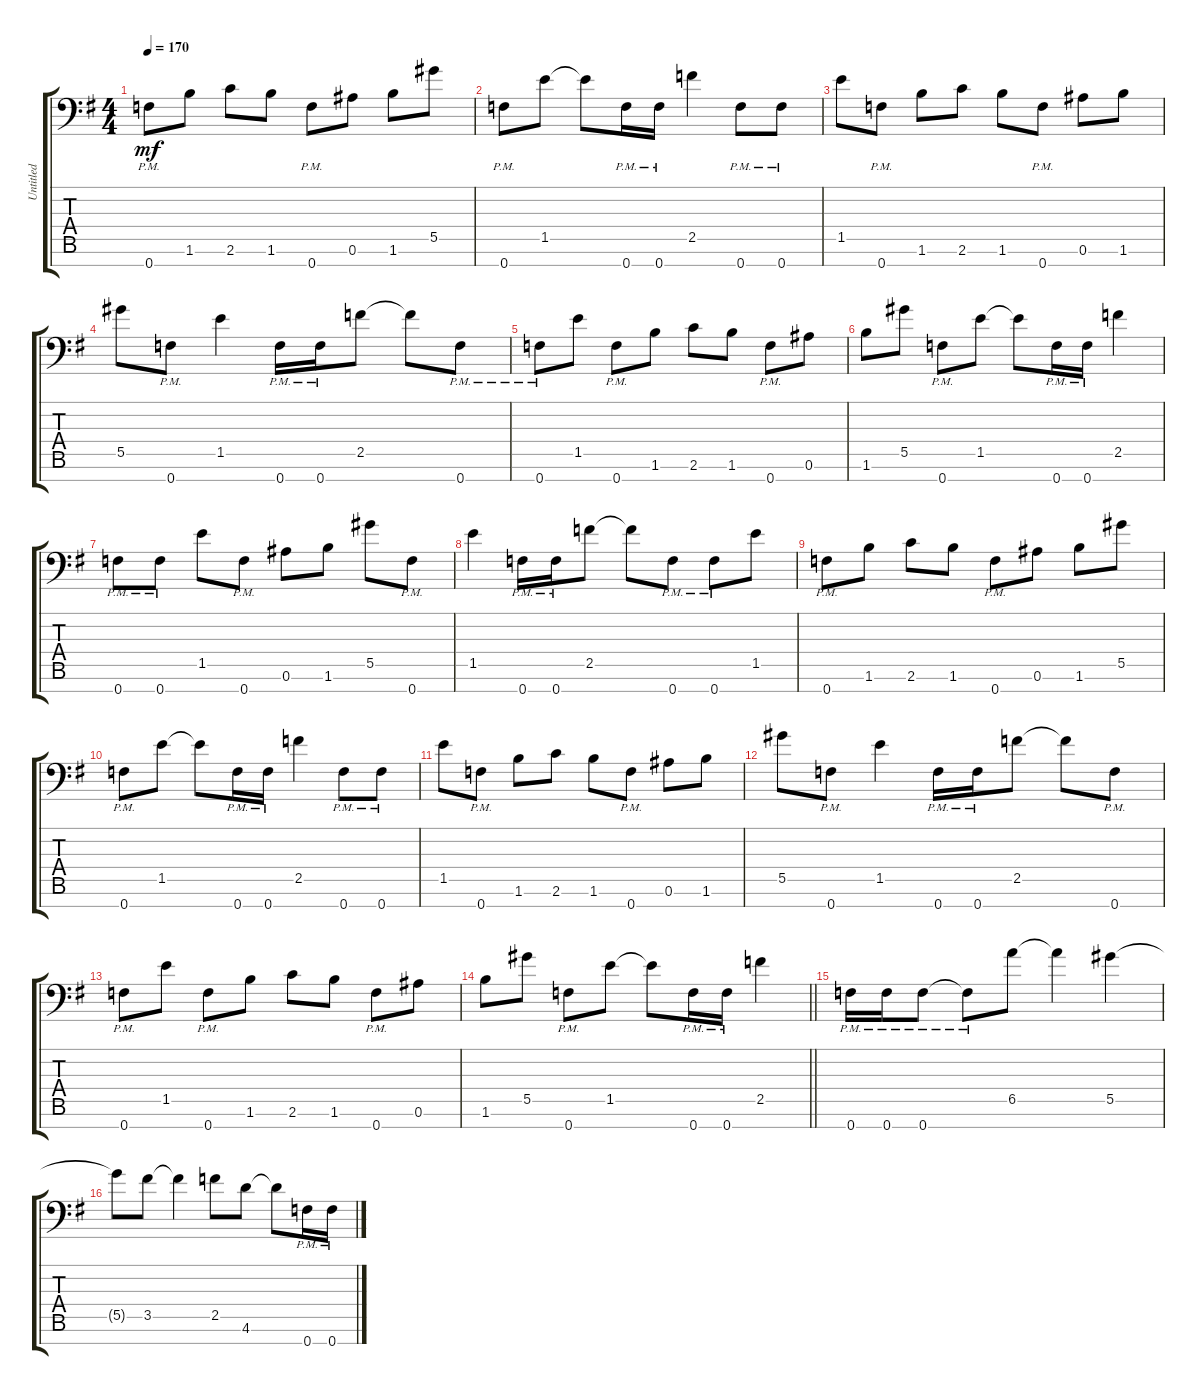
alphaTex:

\track ("Untitled" "Untitled") {instrument distortionguitar}
\staff {score tabs}
\tuning (Bb3 F3 Db3 Ab2 Eb2 Bb1 F1) {hide}
\ts (4 4)
\tempo 170
\clef f4
\ks g
0.7{pm}.8{ot 8vb dy mf} 1.6.8{ot 8vb} 2.6.8{ot 8vb} 1.6.8{ot 8vb} 0.7{pm}.8{ot 8vb} 0.6.8{ot 8vb} 1.6.8{ot 8vb} 5.5.8{ot 8vb} |
0.7{pm}.8{ot 8vb} 1.5.8{ot 8vb} 1.5{t}.8{ot 8vb} 0.7{pm}.16{ot 8vb} 0.7{pm}.16{ot 8vb} 2.5.4{ot 8vb} 0.7{pm}.8{ot 8vb} 0.7{pm}.8{ot 8vb} |
1.5.8{ot 8vb} 0.7{pm}.8{ot 8vb} 1.6.8{ot 8vb} 2.6.8{ot 8vb} 1.6.8{ot 8vb} 0.7{pm}.8{ot 8vb} 0.6.8{ot 8vb} 1.6.8{ot 8vb} |
5.5.8{ot 8vb} 0.7{pm}.8{ot 8vb} 1.5.4{ot 8vb} 0.7{pm}.16{ot 8vb} 0.7{pm}.16{ot 8vb} 2.5.8{ot 8vb} 2.5{t}.8{ot 8vb} 0.7{pm}.8{ot 8vb} |
0.7{pm}.8{ot 8vb} 1.5.8{ot 8vb} 0.7{pm}.8{ot 8vb} 1.6.8{ot 8vb} 2.6.8{ot 8vb} 1.6.8{ot 8vb} 0.7{pm}.8{ot 8vb} 0.6.8{ot 8vb} |
1.6.8{ot 8vb} 5.5.8{ot 8vb} 0.7{pm}.8{ot 8vb} 1.5.8{ot 8vb} 1.5{t}.8{ot 8vb} 0.7{pm}.16{ot 8vb} 0.7{pm}.16{ot 8vb} 2.5.4{ot 8vb} |
0.7{pm}.8{ot 8vb} 0.7{pm}.8{ot 8vb} 1.5.8{ot 8vb} 0.7{pm}.8{ot 8vb} 0.6.8{ot 8vb} 1.6.8{ot 8vb} 5.5.8{ot 8vb} 0.7{pm}.8{ot 8vb} |
1.5.4{ot 8vb} 0.7{pm}.16{ot 8vb} 0.7{pm}.16{ot 8vb} 2.5.8{ot 8vb} 2.5{t}.8{ot 8vb} 0.7{pm}.8{ot 8vb} 0.7{pm}.8{ot 8vb} 1.5.8{ot 8vb} |
0.7{pm}.8{ot 8vb} 1.6.8{ot 8vb} 2.6.8{ot 8vb} 1.6.8{ot 8vb} 0.7{pm}.8{ot 8vb} 0.6.8{ot 8vb} 1.6.8{ot 8vb} 5.5.8{ot 8vb} |
0.7{pm}.8{ot 8vb} 1.5.8{ot 8vb} 1.5{t}.8{ot 8vb} 0.7{pm}.16{ot 8vb} 0.7{pm}.16{ot 8vb} 2.5.4{ot 8vb} 0.7{pm}.8{ot 8vb} 0.7{pm}.8{ot 8vb} |
1.5.8{ot 8vb} 0.7{pm}.8{ot 8vb} 1.6.8{ot 8vb} 2.6.8{ot 8vb} 1.6.8{ot 8vb} 0.7{pm}.8{ot 8vb} 0.6.8{ot 8vb} 1.6.8{ot 8vb} |
5.5.8{ot 8vb} 0.7{pm}.8{ot 8vb} 1.5.4{ot 8vb} 0.7{pm}.16{ot 8vb} 0.7{pm}.16{ot 8vb} 2.5.8{ot 8vb} 2.5{t}.8{ot 8vb} 0.7{pm}.8{ot 8vb} |
0.7{pm}.8{ot 8vb} 1.5.8{ot 8vb} 0.7{pm}.8{ot 8vb} 1.6.8{ot 8vb} 2.6.8{ot 8vb} 1.6.8{ot 8vb} 0.7{pm}.8{ot 8vb} 0.6.8{ot 8vb} |
\barLineRight lightlight
1.6.8{ot 8vb} 5.5.8{ot 8vb} 0.7{pm}.8{ot 8vb} 1.5.8{ot 8vb} 1.5{t}.8{ot 8vb} 0.7{pm}.16{ot 8vb} 0.7{pm}.16{ot 8vb} 2.5.4{ot 8vb} |
0.7{pm}.16{ot 8vb} 0.7{pm}.16{ot 8vb} 0.7{pm}.8{ot 8vb} 0.7{pm t}.8{ot 8vb} 6.5.8{ot 8vb} 6.5{t}.4{ot 8vb} 5.5.4{ot 8vb} |
5.5{t}.8{ot 8vb} 3.5.8{ot 8vb} 3.5{t}.4{ot 8vb} 2.5.8{ot 8vb} 4.6.8{ot 8vb} 4.6{t}.8{ot 8vb} 0.7{pm}.16{ot 8vb} 0.7{pm}.16{ot 8vb}
